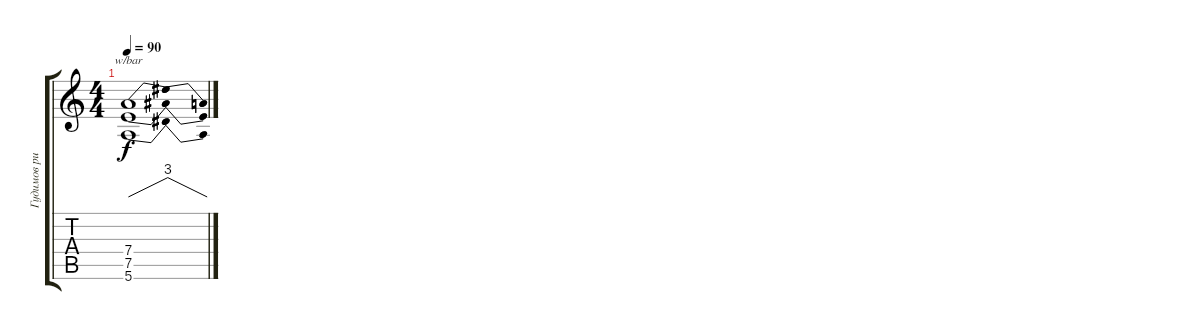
\track ("Гудимов ритм" "Гудимов ри") {instrument overdrivenguitar}
\staff {score tabs}
\tuning (E4 B3 G3 D3 A2 E2) {hide}
\ts (4 4)
\tempo 90
\clef g2
\ks c
(7.4{t} 7.5{t} 5.6{t}).1{tbe (dip default 0 0 30 12 60 0) dy f}
